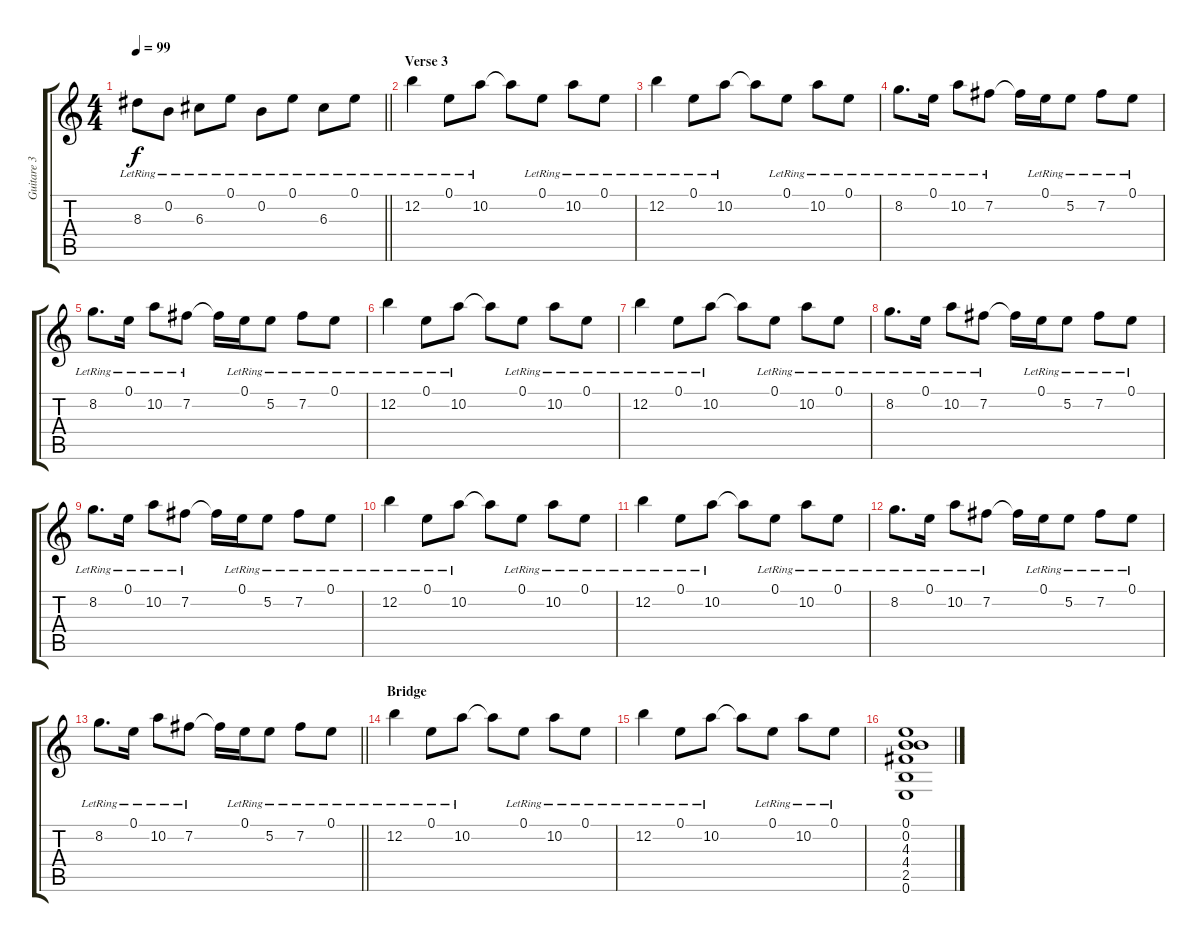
\track ("Guitare 3" "Guitare 3") {instrument electricguitarclean}
\staff {score tabs}
\tuning (E4 B3 G3 D3 A2 E2) {hide}
\ts (4 4)
\tempo 99
\clef g2
\barLineRight lightlight
\ks c
8.3{lr}.8{dy f} 0.2{lr}.8 6.3{lr}.8 0.1{lr}.8 0.2{lr}.8 0.1{lr}.8 6.3{lr}.8 0.1{lr}.8 |
\section ("" "Verse 3")
12.2{lr}.4 0.1{lr}.8 10.2{lr}.8 10.2{t}.8 0.1{lr}.8 10.2{lr}.8 0.1{lr}.8 |
12.2{lr}.4 0.1{lr}.8 10.2{lr}.8 10.2{t}.8 0.1{lr}.8 10.2{lr}.8 0.1{lr}.8 |
8.2{lr}.8{d} 0.1{lr}.16 10.2{lr}.8 7.2{lr}.8 7.2{t}.16 0.1{lr}.16 5.2{lr}.8 7.2{lr}.8 0.1{lr}.8 |
8.2{lr}.8{d} 0.1{lr}.16 10.2{lr}.8 7.2{lr}.8 7.2{t}.16 0.1{lr}.16 5.2{lr}.8 7.2{lr}.8 0.1{lr}.8 |
12.2{lr}.4 0.1{lr}.8 10.2{lr}.8 10.2{t}.8 0.1{lr}.8 10.2{lr}.8 0.1{lr}.8 |
12.2{lr}.4 0.1{lr}.8 10.2{lr}.8 10.2{t}.8 0.1{lr}.8 10.2{lr}.8 0.1{lr}.8 |
8.2{lr}.8{d} 0.1{lr}.16 10.2{lr}.8 7.2{lr}.8 7.2{t}.16 0.1{lr}.16 5.2{lr}.8 7.2{lr}.8 0.1{lr}.8 |
8.2{lr}.8{d} 0.1{lr}.16 10.2{lr}.8 7.2{lr}.8 7.2{t}.16 0.1{lr}.16 5.2{lr}.8 7.2{lr}.8 0.1{lr}.8 |
12.2{lr}.4 0.1{lr}.8 10.2{lr}.8 10.2{t}.8 0.1{lr}.8 10.2{lr}.8 0.1{lr}.8 |
12.2{lr}.4 0.1{lr}.8 10.2{lr}.8 10.2{t}.8 0.1{lr}.8 10.2{lr}.8 0.1{lr}.8 |
8.2{lr}.8{d} 0.1{lr}.16 10.2{lr}.8 7.2{lr}.8 7.2{t}.16 0.1{lr}.16 5.2{lr}.8 7.2{lr}.8 0.1{lr}.8 |
\barLineRight lightlight
8.2{lr}.8{d} 0.1{lr}.16 10.2{lr}.8 7.2{lr}.8 7.2{t}.16 0.1{lr}.16 5.2{lr}.8 7.2{lr}.8 0.1{lr}.8 |
\section ("" "Bridge")
12.2{lr}.4 0.1{lr}.8 10.2{lr}.8 10.2{t}.8 0.1{lr}.8 10.2{lr}.8 0.1{lr}.8 |
12.2{lr}.4 0.1{lr}.8 10.2{lr}.8 10.2{t}.8 0.1{lr}.8 10.2{lr}.8 0.1{lr}.8 |
(0.1 0.2 4.3 4.4 2.5 0.6).1
